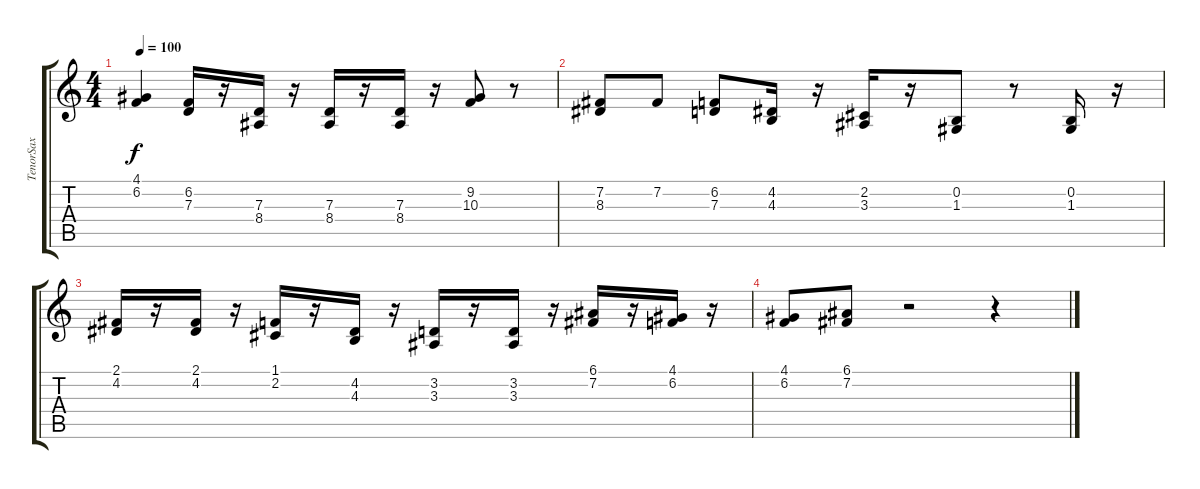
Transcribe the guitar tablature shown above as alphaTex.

\track ("TenorSax" "TenorSax") {instrument tenorsax}
\staff {score tabs}
\tuning (E4 B3 G3 D3 A2 E2) {hide}
\ts (4 4)
\tempo 100
\clef g2
\ks c
(4.1 6.2).4{dy f} (6.2 7.3).16 r.16 (7.3 8.4).16 r.16 (7.3 8.4).16 r.16 (7.3 8.4).16 r.16 (9.2 10.3).8 r.8 |
(7.2 8.3).8 7.2.8 (6.2 7.3).8 (4.2 4.3).16 r.16 (2.2 3.3).16 r.16 (0.2 1.3).8 r.8 (0.2 1.3).16 r.16 |
(2.1 4.2).16 r.16 (2.1 4.2).16 r.16 (1.1 2.2).16 r.16 (4.2 4.3).16 r.16 (3.2 3.3).16 r.16 (3.2 3.3).16 r.16 (6.1 7.2).16 r.16 (4.1 6.2).16 r.16 |
(4.1 6.2).8 (6.1 7.2).8 r.2 r.4
